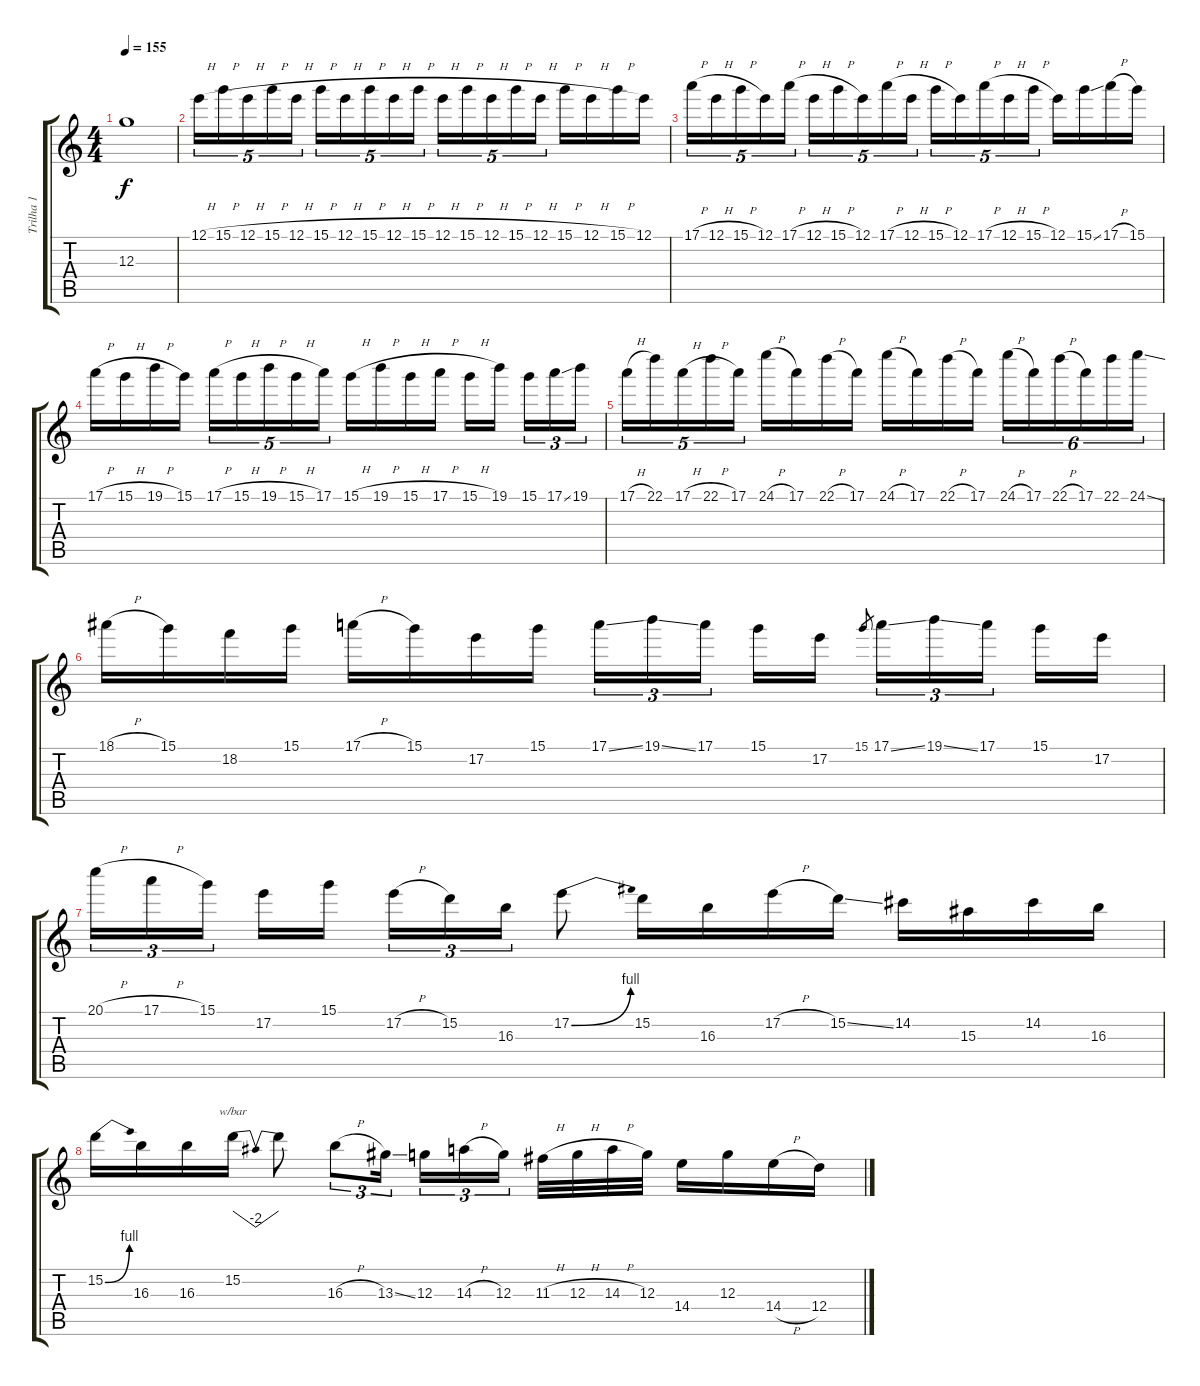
\track ("Trilha 1" "Trilha 1") {instrument distortionguitar}
\staff {score tabs}
\tuning (E4 B3 G3 D3 A2 E2) {hide}
\ts (4 4)
\tempo 155
\clef g2
\ks c
12.3{t}.1{dy f} |
12.1{h}.16{tu (5 4)} 15.1{h}.16{tu (5 4)} 12.1{h}.16{tu (5 4)} 15.1{h}.16{tu (5 4)} 12.1{h}.16{tu (5 4)} 15.1{h}.16{tu (5 4)} 12.1{h}.16{tu (5 4)} 15.1{h}.16{tu (5 4)} 12.1{h}.16{tu (5 4)} 15.1{h}.16{tu (5 4)} 12.1{h}.16{tu (5 4)} 15.1{h}.16{tu (5 4)} 12.1{h}.16{tu (5 4)} 15.1{h}.16{tu (5 4)} 12.1{h}.16{tu (5 4)} 15.1{h}.16 12.1{h}.16 15.1{h}.16 12.1.16 |
17.1{h}.16{tu (5 4)} 12.1{h}.16{tu (5 4)} 15.1{h}.16{tu (5 4)} 12.1.16{tu (5 4)} 17.1{h}.16{tu (5 4)} 12.1{h}.16{tu (5 4)} 15.1{h}.16{tu (5 4)} 12.1.16{tu (5 4)} 17.1{h}.16{tu (5 4)} 12.1{h}.16{tu (5 4)} 15.1{h}.16{tu (5 4)} 12.1.16{tu (5 4)} 17.1{h}.16{tu (5 4)} 12.1{h}.16{tu (5 4)} 15.1{h}.16{tu (5 4)} 12.1.16 15.1{ss}.16 17.1{h}.16 15.1.16 |
17.1{h}.16 15.1{h}.16 19.1{h}.16 15.1.16 17.1{h}.16{tu (5 4)} 15.1{h}.16{tu (5 4)} 19.1{h}.16{tu (5 4)} 15.1{h}.16{tu (5 4)} 17.1.16{tu (5 4)} 15.1{h}.16 19.1{h}.16 15.1{h}.16 17.1{h}.16 15.1{h}.16 19.1.16 15.1.16{tu (3 2)} 17.1{ss}.16{tu (3 2)} 19.1.16{tu (3 2)} |
17.1{h}.16{tu (5 4)} 22.1.16{tu (5 4)} 17.1{h}.16{tu (5 4)} 22.1{h}.16{tu (5 4)} 17.1.16{tu (5 4)} 24.1{h}.16 17.1.16 22.1{h}.16 17.1.16 24.1{h}.16 17.1.16 22.1{h}.16 17.1.16 24.1{h}.16{tu (6 4)} 17.1.16{tu (6 4)} 22.1{h}.16{tu (6 4)} 17.1.16{tu (6 4)} 22.1.16{tu (6 4)} 24.1{ss}.16{tu (6 4)} |
18.1{h}.16 15.1.16 18.2.16 15.1.16 17.1{h}.16 15.1.16 17.2.16 15.1.16 17.1{ss}.16{tu (3 2)} 19.1{ss}.16{tu (3 2)} 17.1.16{tu (3 2)} 15.1.16 17.2.16 15.1.8{gr} 17.1{ss}.16{tu (3 2)} 19.1{ss}.16{tu (3 2)} 17.1.16{tu (3 2)} 15.1.16 17.2.16 |
20.1{h}.16{tu (3 2)} 17.1{h}.16{tu (3 2)} 15.1.16{tu (3 2)} 17.2.16 15.1.16 17.2{h}.16{tu (3 2)} 15.2.16{tu (3 2)} 16.3.16{tu (3 2)} 17.2{be (bend 0 0 60 4)}.8 15.2.16 16.3.16 17.2{h}.16 15.2{ss}.16 14.2.16 15.3.16 14.2.16 16.3.16 |
15.2{be (bend 0 0 60 4)}.16 16.3.16 16.3.16 15.2.16{tbe (dip default 0 0 30 -8 60 0)} 15.2{t}.8 16.3{h}.8{tu (3 2)} 13.3{ss}.16{tu (3 2)} 12.3.16{tu (3 2)} 14.3{h}.16{tu (3 2)} 12.3.16{tu (3 2)} 11.3{h}.32 12.3{h}.32 14.3{h}.32 12.3.32 14.4.16 12.3.16 14.4{h}.16 12.4.16
